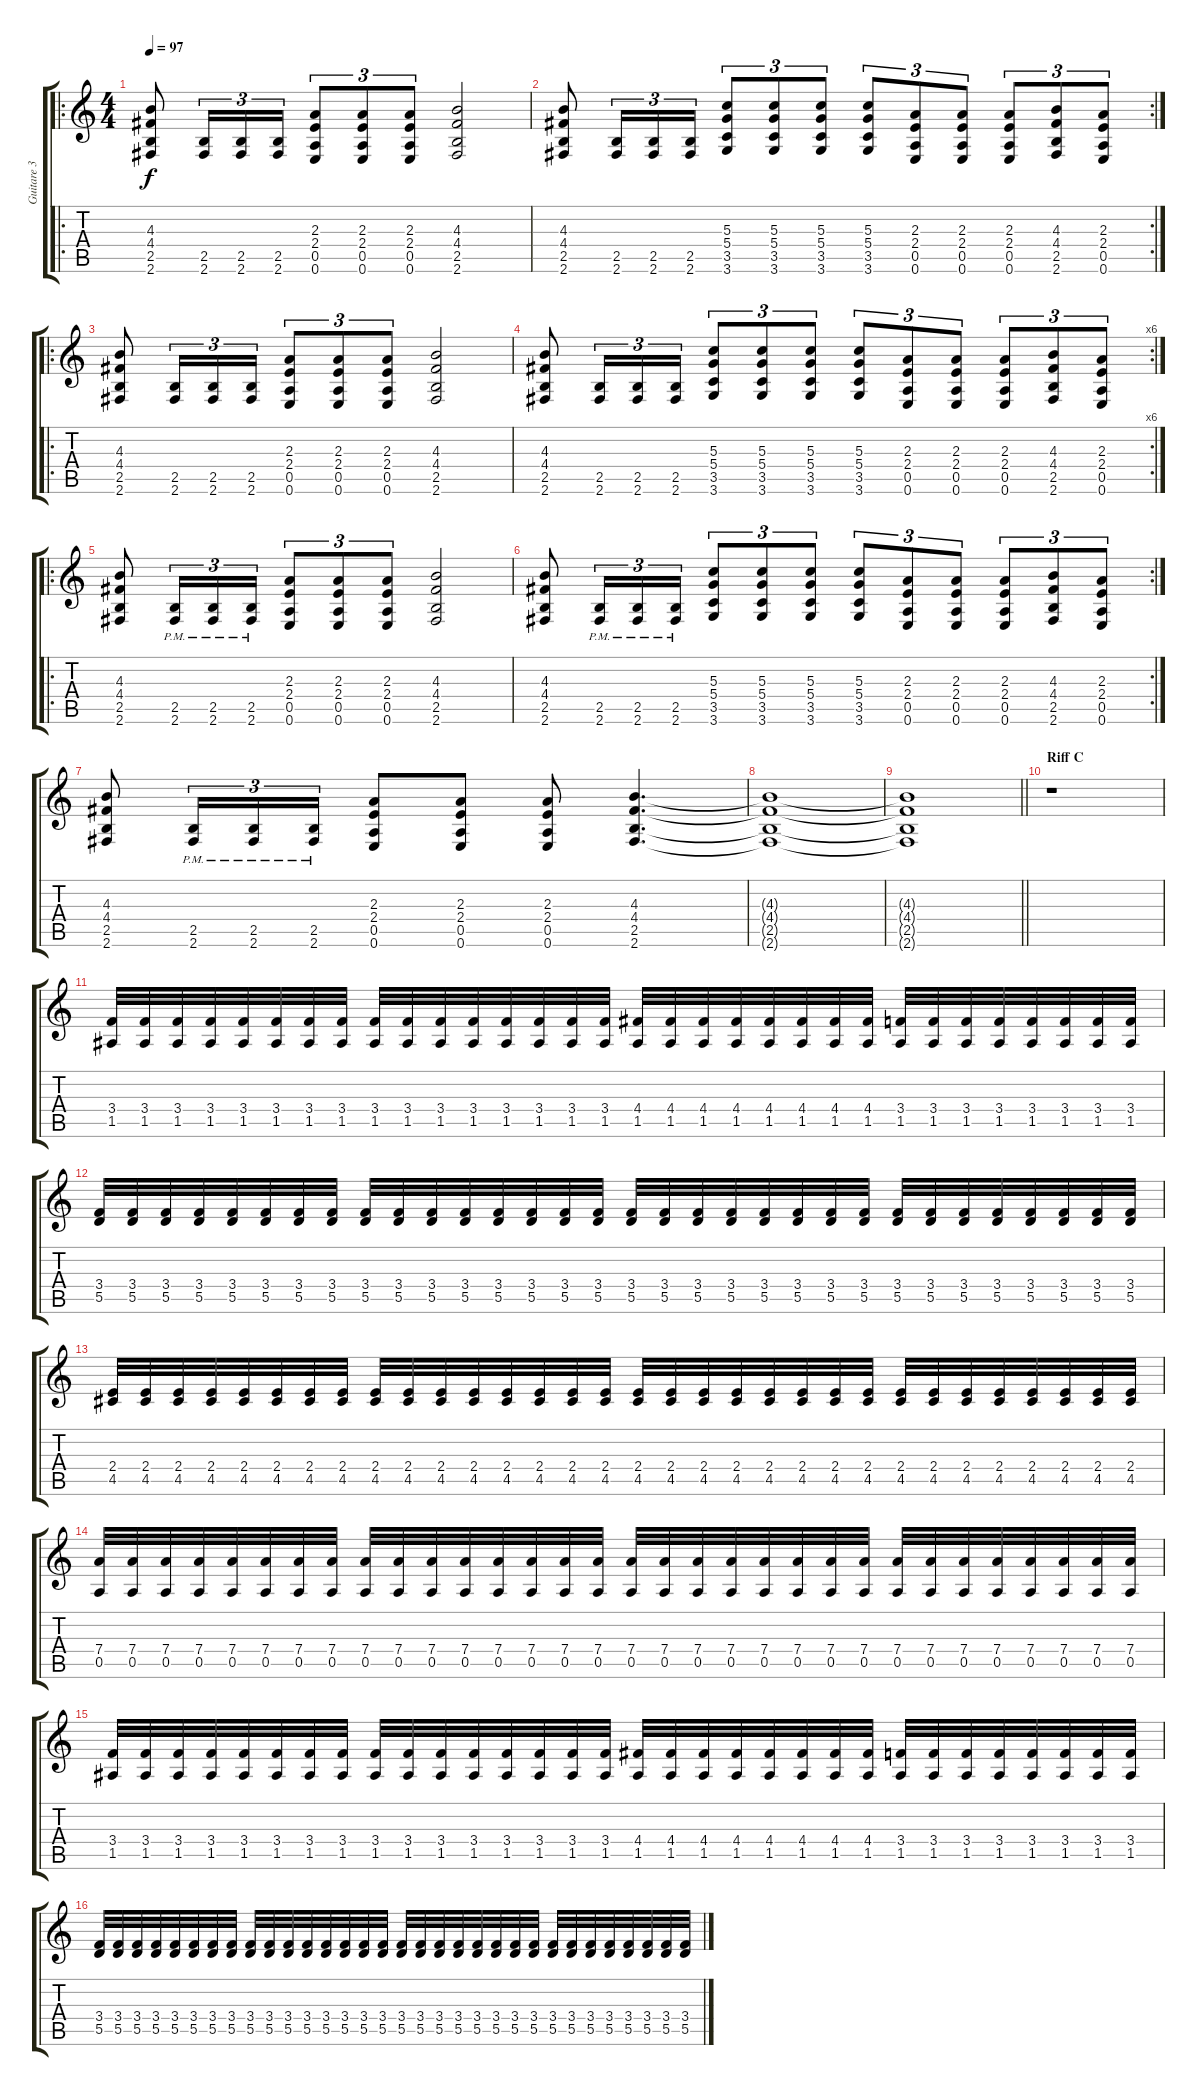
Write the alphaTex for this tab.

\track ("Guitare 3" "Guitare 3") {instrument distortionguitar}
\staff {score tabs}
\tuning (E4 B3 G3 D3 A2 E2) {hide}
\ro
\ts (4 4)
\tempo 97
\clef g2
\ks c
(4.3 4.4 2.5 2.6).8{dy f} (2.5 2.6).16{tu (3 2)} (2.5 2.6).16{tu (3 2)} (2.5 2.6).16{tu (3 2)} (2.3 2.4 0.5 0.6).8{tu (3 2)} (2.3 2.4 0.5 0.6).8{tu (3 2)} (2.3 2.4 0.5 0.6).8{tu (3 2)} (4.3 4.4 2.5 2.6).2 |
\rc 2
(4.3 4.4 2.5 2.6).8 (2.5 2.6).16{tu (3 2)} (2.5 2.6).16{tu (3 2)} (2.5 2.6).16{tu (3 2)} (5.3 5.4 3.5 3.6).8{tu (3 2)} (5.3 5.4 3.5 3.6).8{tu (3 2)} (5.3 5.4 3.5 3.6).8{tu (3 2)} (5.3 5.4 3.5 3.6).8{tu (3 2)} (2.3 2.4 0.5 0.6).8{tu (3 2)} (2.3 2.4 0.5 0.6).8{tu (3 2)} (2.3 2.4 0.5 0.6).8{tu (3 2)} (4.3 4.4 2.5 2.6).8{tu (3 2)} (2.3 2.4 0.5 0.6).8{tu (3 2)} |
\ro
(4.3 4.4 2.5 2.6).8 (2.5 2.6).16{tu (3 2)} (2.5 2.6).16{tu (3 2)} (2.5 2.6).16{tu (3 2)} (2.3 2.4 0.5 0.6).8{tu (3 2)} (2.3 2.4 0.5 0.6).8{tu (3 2)} (2.3 2.4 0.5 0.6).8{tu (3 2)} (4.3 4.4 2.5 2.6).2 |
\rc 6
(4.3 4.4 2.5 2.6).8 (2.5 2.6).16{tu (3 2)} (2.5 2.6).16{tu (3 2)} (2.5 2.6).16{tu (3 2)} (5.3 5.4 3.5 3.6).8{tu (3 2)} (5.3 5.4 3.5 3.6).8{tu (3 2)} (5.3 5.4 3.5 3.6).8{tu (3 2)} (5.3 5.4 3.5 3.6).8{tu (3 2)} (2.3 2.4 0.5 0.6).8{tu (3 2)} (2.3 2.4 0.5 0.6).8{tu (3 2)} (2.3 2.4 0.5 0.6).8{tu (3 2)} (4.3 4.4 2.5 2.6).8{tu (3 2)} (2.3 2.4 0.5 0.6).8{tu (3 2)} |
\ro
(4.3 4.4 2.5 2.6).8 (2.5{pm} 2.6{pm}).16{tu (3 2)} (2.5{pm} 2.6{pm}).16{tu (3 2)} (2.5{pm} 2.6{pm}).16{tu (3 2)} (2.3 2.4 0.5 0.6).8{tu (3 2)} (2.3 2.4 0.5 0.6).8{tu (3 2)} (2.3 2.4 0.5 0.6).8{tu (3 2)} (4.3 4.4 2.5 2.6).2 |
\rc 2
(4.3 4.4 2.5 2.6).8 (2.5{pm} 2.6{pm}).16{tu (3 2)} (2.5{pm} 2.6{pm}).16{tu (3 2)} (2.5{pm} 2.6{pm}).16{tu (3 2)} (5.3 5.4 3.5 3.6).8{tu (3 2)} (5.3 5.4 3.5 3.6).8{tu (3 2)} (5.3 5.4 3.5 3.6).8{tu (3 2)} (5.3 5.4 3.5 3.6).8{tu (3 2)} (2.3 2.4 0.5 0.6).8{tu (3 2)} (2.3 2.4 0.5 0.6).8{tu (3 2)} (2.3 2.4 0.5 0.6).8{tu (3 2)} (4.3 4.4 2.5 2.6).8{tu (3 2)} (2.3 2.4 0.5 0.6).8{tu (3 2)} |
(4.3 4.4 2.5 2.6).8 (2.5{pm} 2.6{pm}).16{tu (3 2)} (2.5{pm} 2.6{pm}).16{tu (3 2)} (2.5{pm} 2.6{pm}).16{tu (3 2)} (2.3 2.4 0.5 0.6).8 (2.3 2.4 0.5 0.6).8 (2.3 2.4 0.5 0.6).8 (4.3 4.4 2.5 2.6).4{d} |
(4.3{t} 4.4{t} 2.5{t} 2.6{t}).1 |
\barLineRight lightlight
(4.3{t} 4.4{t} 2.5{t} 2.6{t}).1 |
\section ("" "Riff C")
r.1 |
(3.4 1.5).32 (3.4 1.5).32 (3.4 1.5).32 (3.4 1.5).32 (3.4 1.5).32 (3.4 1.5).32 (3.4 1.5).32 (3.4 1.5).32 (3.4 1.5).32 (3.4 1.5).32 (3.4 1.5).32 (3.4 1.5).32 (3.4 1.5).32 (3.4 1.5).32 (3.4 1.5).32 (3.4 1.5).32 (4.4 1.5).32 (4.4 1.5).32 (4.4 1.5).32 (4.4 1.5).32 (4.4 1.5).32 (4.4 1.5).32 (4.4 1.5).32 (4.4 1.5).32 (3.4 1.5).32 (3.4 1.5).32 (3.4 1.5).32 (3.4 1.5).32 (3.4 1.5).32 (3.4 1.5).32 (3.4 1.5).32 (3.4 1.5).32 |
(3.4 5.5).32 (3.4 5.5).32 (3.4 5.5).32 (3.4 5.5).32 (3.4 5.5).32 (3.4 5.5).32 (3.4 5.5).32 (3.4 5.5).32 (3.4 5.5).32 (3.4 5.5).32 (3.4 5.5).32 (3.4 5.5).32 (3.4 5.5).32 (3.4 5.5).32 (3.4 5.5).32 (3.4 5.5).32 (3.4 5.5).32 (3.4 5.5).32 (3.4 5.5).32 (3.4 5.5).32 (3.4 5.5).32 (3.4 5.5).32 (3.4 5.5).32 (3.4 5.5).32 (3.4 5.5).32 (3.4 5.5).32 (3.4 5.5).32 (3.4 5.5).32 (3.4 5.5).32 (3.4 5.5).32 (3.4 5.5).32 (3.4 5.5).32 |
(2.4 4.5).32 (2.4 4.5).32 (2.4 4.5).32 (2.4 4.5).32 (2.4 4.5).32 (2.4 4.5).32 (2.4 4.5).32 (2.4 4.5).32 (2.4 4.5).32 (2.4 4.5).32 (2.4 4.5).32 (2.4 4.5).32 (2.4 4.5).32 (2.4 4.5).32 (2.4 4.5).32 (2.4 4.5).32 (2.4 4.5).32 (2.4 4.5).32 (2.4 4.5).32 (2.4 4.5).32 (2.4 4.5).32 (2.4 4.5).32 (2.4 4.5).32 (2.4 4.5).32 (2.4 4.5).32 (2.4 4.5).32 (2.4 4.5).32 (2.4 4.5).32 (2.4 4.5).32 (2.4 4.5).32 (2.4 4.5).32 (2.4 4.5).32 |
(7.4 0.5).32 (7.4 0.5).32 (7.4 0.5).32 (7.4 0.5).32 (7.4 0.5).32 (7.4 0.5).32 (7.4 0.5).32 (7.4 0.5).32 (7.4 0.5).32 (7.4 0.5).32 (7.4 0.5).32 (7.4 0.5).32 (7.4 0.5).32 (7.4 0.5).32 (7.4 0.5).32 (7.4 0.5).32 (7.4 0.5).32 (7.4 0.5).32 (7.4 0.5).32 (7.4 0.5).32 (7.4 0.5).32 (7.4 0.5).32 (7.4 0.5).32 (7.4 0.5).32 (7.4 0.5).32 (7.4 0.5).32 (7.4 0.5).32 (7.4 0.5).32 (7.4 0.5).32 (7.4 0.5).32 (7.4 0.5).32 (7.4 0.5).32 |
(3.4 1.5).32 (3.4 1.5).32 (3.4 1.5).32 (3.4 1.5).32 (3.4 1.5).32 (3.4 1.5).32 (3.4 1.5).32 (3.4 1.5).32 (3.4 1.5).32 (3.4 1.5).32 (3.4 1.5).32 (3.4 1.5).32 (3.4 1.5).32 (3.4 1.5).32 (3.4 1.5).32 (3.4 1.5).32 (4.4 1.5).32 (4.4 1.5).32 (4.4 1.5).32 (4.4 1.5).32 (4.4 1.5).32 (4.4 1.5).32 (4.4 1.5).32 (4.4 1.5).32 (3.4 1.5).32 (3.4 1.5).32 (3.4 1.5).32 (3.4 1.5).32 (3.4 1.5).32 (3.4 1.5).32 (3.4 1.5).32 (3.4 1.5).32 |
(3.4 5.5).32 (3.4 5.5).32 (3.4 5.5).32 (3.4 5.5).32 (3.4 5.5).32 (3.4 5.5).32 (3.4 5.5).32 (3.4 5.5).32 (3.4 5.5).32 (3.4 5.5).32 (3.4 5.5).32 (3.4 5.5).32 (3.4 5.5).32 (3.4 5.5).32 (3.4 5.5).32 (3.4 5.5).32 (3.4 5.5).32 (3.4 5.5).32 (3.4 5.5).32 (3.4 5.5).32 (3.4 5.5).32 (3.4 5.5).32 (3.4 5.5).32 (3.4 5.5).32 (3.4 5.5).32 (3.4 5.5).32 (3.4 5.5).32 (3.4 5.5).32 (3.4 5.5).32 (3.4 5.5).32 (3.4 5.5).32 (3.4 5.5).32
